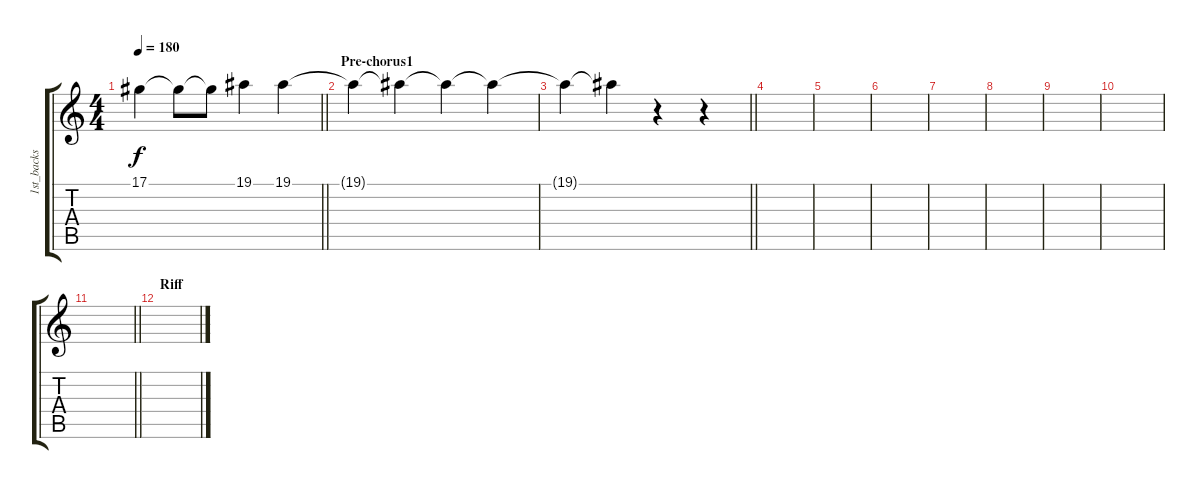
\track ("1st_backs" "1st_backs") {instrument tenorsax}
\staff {score tabs}
\tuning (Eb4 Bb3 Gb3 Db3 Ab2 Eb2) {hide}
\ts (4 4)
\tempo 180
\clef g2
\barLineRight lightlight
\ks c
17.1{t}.4{dy f} 17.1{t}.8 17.1{t}.8 19.1.4 19.1.4 |
\section ("" "Pre-chorus1")
19.1{t}.4 19.1{t}.4 19.1{t}.4 19.1{t}.4 |
\barLineRight lightlight
19.1{t}.4 19.1{t}.4 r.4 r.4 |
|
|
|
|
|
|
|
\barLineRight lightlight
|
\section ("" "Riff")
